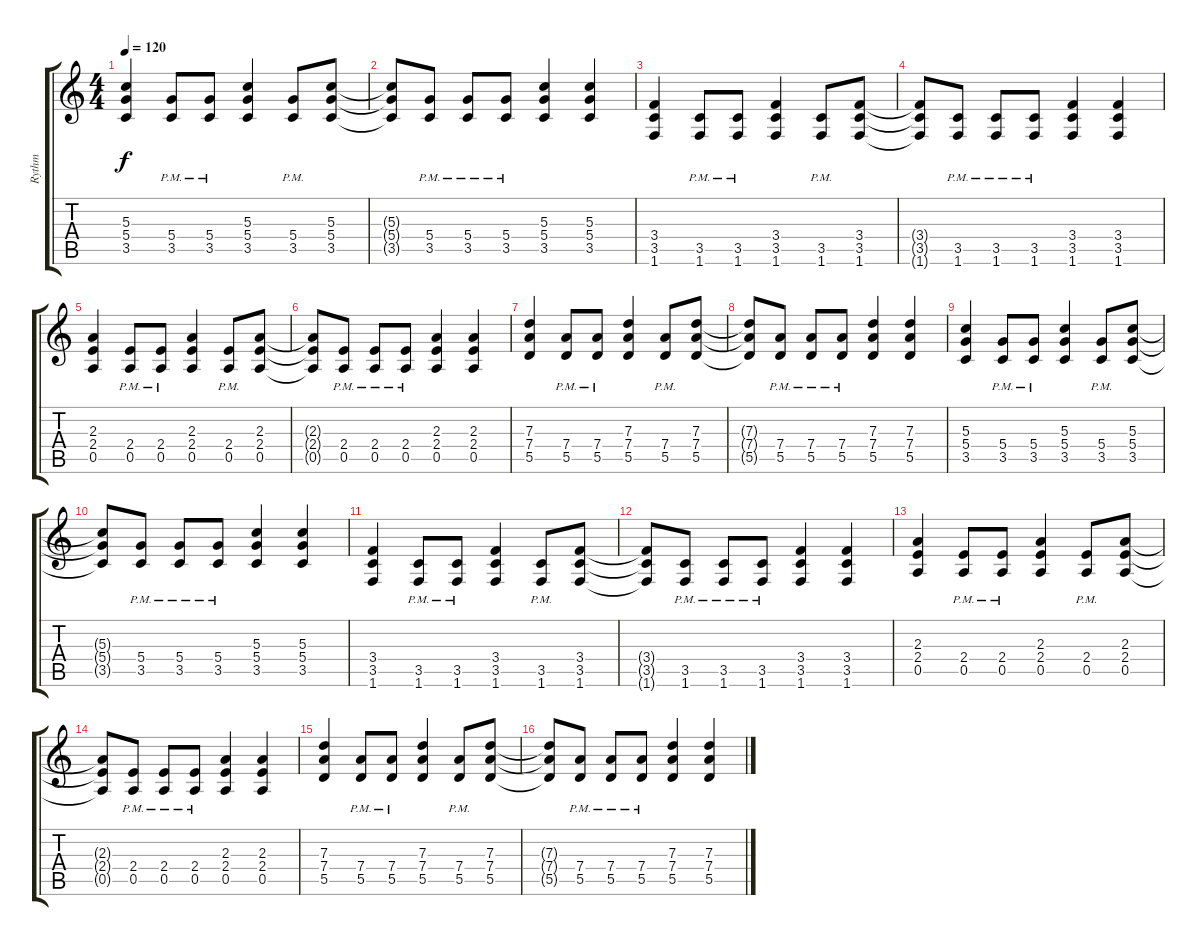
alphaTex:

\track ("Rythm" "Rythm") {instrument electricguitarjazz}
\staff {score tabs}
\tuning (E4 B3 G3 D3 A2 E2) {hide}
\ts (4 4)
\tempo 120
\clef g2
\ks c
(5.3 5.4 3.5).4{dy f} (5.4{pm} 3.5{pm}).8 (5.4{pm} 3.5{pm}).8 (5.3 5.4 3.5).4 (5.4{pm} 3.5{pm}).8 (5.3 5.4 3.5).8 |
(5.3{t} 5.4{t} 3.5{t}).8 (5.4{pm} 3.5{pm}).8 (5.4{pm} 3.5{pm}).8 (5.4{pm} 3.5{pm}).8 (5.3 5.4 3.5).4 (5.3 5.4 3.5).4 |
(3.4 3.5 1.6).4 (3.5{pm} 1.6{pm}).8 (3.5{pm} 1.6{pm}).8 (3.4 3.5 1.6).4 (3.5{pm} 1.6{pm}).8 (3.4 3.5 1.6).8 |
(3.4{t} 3.5{t} 1.6{t}).8 (3.5{pm} 1.6{pm}).8 (3.5{pm} 1.6{pm}).8 (3.5{pm} 1.6{pm}).8 (3.4 3.5 1.6).4 (3.4 3.5 1.6).4 |
(2.3 2.4 0.5).4 (2.4{pm} 0.5{pm}).8 (2.4{pm} 0.5{pm}).8 (2.3 2.4 0.5).4 (2.4{pm} 0.5{pm}).8 (2.3 2.4 0.5).8 |
(2.3{t} 2.4{t} 0.5{t}).8 (2.4{pm} 0.5{pm}).8 (2.4{pm} 0.5{pm}).8 (2.4{pm} 0.5{pm}).8 (2.3 2.4 0.5).4 (2.3 2.4 0.5).4 |
(7.3 7.4 5.5).4 (7.4{pm} 5.5{pm}).8 (7.4{pm} 5.5{pm}).8 (7.3 7.4 5.5).4 (7.4{pm} 5.5{pm}).8 (7.3 7.4 5.5).8 |
(7.3{t} 7.4{t} 5.5{t}).8 (7.4{pm} 5.5{pm}).8 (7.4{pm} 5.5{pm}).8 (7.4{pm} 5.5{pm}).8 (7.3 7.4 5.5).4 (7.3 7.4 5.5).4 |
(5.3 5.4 3.5).4 (5.4{pm} 3.5{pm}).8 (5.4{pm} 3.5{pm}).8 (5.3 5.4 3.5).4 (5.4{pm} 3.5{pm}).8 (5.3 5.4 3.5).8 |
(5.3{t} 5.4{t} 3.5{t}).8 (5.4{pm} 3.5{pm}).8 (5.4{pm} 3.5{pm}).8 (5.4{pm} 3.5{pm}).8 (5.3 5.4 3.5).4 (5.3 5.4 3.5).4 |
(3.4 3.5 1.6).4 (3.5{pm} 1.6{pm}).8 (3.5{pm} 1.6{pm}).8 (3.4 3.5 1.6).4 (3.5{pm} 1.6{pm}).8 (3.4 3.5 1.6).8 |
(3.4{t} 3.5{t} 1.6{t}).8 (3.5{pm} 1.6{pm}).8 (3.5{pm} 1.6{pm}).8 (3.5{pm} 1.6{pm}).8 (3.4 3.5 1.6).4 (3.4 3.5 1.6).4 |
(2.3 2.4 0.5).4 (2.4{pm} 0.5{pm}).8 (2.4{pm} 0.5{pm}).8 (2.3 2.4 0.5).4 (2.4{pm} 0.5{pm}).8 (2.3 2.4 0.5).8 |
(2.3{t} 2.4{t} 0.5{t}).8 (2.4{pm} 0.5{pm}).8 (2.4{pm} 0.5{pm}).8 (2.4{pm} 0.5{pm}).8 (2.3 2.4 0.5).4 (2.3 2.4 0.5).4 |
(7.3 7.4 5.5).4 (7.4{pm} 5.5{pm}).8 (7.4{pm} 5.5{pm}).8 (7.3 7.4 5.5).4 (7.4{pm} 5.5{pm}).8 (7.3 7.4 5.5).8 |
(7.3{t} 7.4{t} 5.5{t}).8 (7.4{pm} 5.5{pm}).8 (7.4{pm} 5.5{pm}).8 (7.4{pm} 5.5{pm}).8 (7.3 7.4 5.5).4 (7.3 7.4 5.5).4
